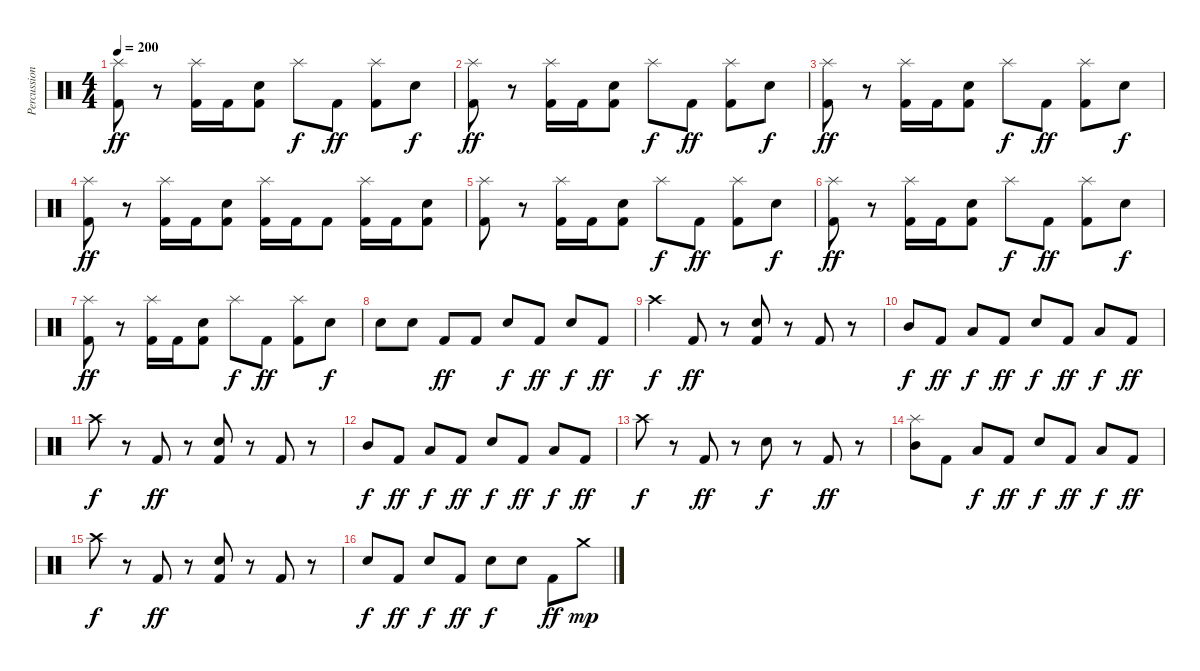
\track ("Percussion" "Percussion") {instrument percussion}
\staff {score}
\articulation defaults
\ts (4 4)
\tempo 200
\clef neutral
\ks c
("Splash (hit)" "Kick (hit) 2").8{dy ff} r.8 ("Splash (hit)" "Kick (hit) 2").16 "Kick (hit) 2".16 ("Electric Snare (hit)" "Kick (hit) 2").8 "Splash (hit)".8{dy f} "Kick (hit) 2".8{dy ff} ("Splash (hit)" "Kick (hit) 2").8 "Electric Snare (hit)".8{dy f} |
("Splash (hit)" "Kick (hit) 2").8{dy ff} r.8 ("Splash (hit)" "Kick (hit) 2").16 "Kick (hit) 2".16 ("Electric Snare (hit)" "Kick (hit) 2").8 "Splash (hit)".8{dy f} "Kick (hit) 2".8{dy ff} ("Splash (hit)" "Kick (hit) 2").8 "Electric Snare (hit)".8{dy f} |
("Splash (hit)" "Kick (hit) 2").8{dy ff} r.8 ("Splash (hit)" "Kick (hit) 2").16 "Kick (hit) 2".16 ("Electric Snare (hit)" "Kick (hit) 2").8 "Splash (hit)".8{dy f} "Kick (hit) 2".8{dy ff} ("Splash (hit)" "Kick (hit) 2").8 "Electric Snare (hit)".8{dy f} |
("Splash (hit)" "Kick (hit) 2").8{dy ff} r.8 ("Splash (hit)" "Kick (hit) 2").16 "Kick (hit) 2".16 ("Electric Snare (hit)" "Kick (hit) 2").8 ("Splash (hit)" "Kick (hit) 2").16 "Kick (hit) 2".16 "Kick (hit) 2".8 ("Splash (hit)" "Kick (hit) 2").16 "Kick (hit) 2".16 ("Electric Snare (hit)" "Kick (hit) 2").8 |
("Splash (hit)" "Kick (hit) 2").8 r.8 ("Splash (hit)" "Kick (hit) 2").16 "Kick (hit) 2".16 ("Electric Snare (hit)" "Kick (hit) 2").8 "Splash (hit)".8{dy f} "Kick (hit) 2".8{dy ff} ("Splash (hit)" "Kick (hit) 2").8 "Electric Snare (hit)".8{dy f} |
("Splash (hit)" "Kick (hit) 2").8{dy ff} r.8 ("Splash (hit)" "Kick (hit) 2").16 "Kick (hit) 2".16 ("Electric Snare (hit)" "Kick (hit) 2").8 "Splash (hit)".8{dy f} "Kick (hit) 2".8{dy ff} ("Splash (hit)" "Kick (hit) 2").8 "Electric Snare (hit)".8{dy f} |
("Splash (hit)" "Kick (hit) 2").8{dy ff} r.8 ("Splash (hit)" "Kick (hit) 2").16 "Kick (hit) 2".16 ("Electric Snare (hit)" "Kick (hit) 2").8 "Splash (hit)".8{dy f} "Kick (hit) 2".8{dy ff} ("Splash (hit)" "Kick (hit) 2").8 "Electric Snare (hit)".8{dy f} |
"Electric Snare (hit)".8 "Electric Snare (hit)".8 "Kick (hit) 2".8{dy ff} "Kick (hit) 2".8 "Electric Snare (hit)".8{dy f} "Kick (hit) 2".8{dy ff} "Electric Snare (hit)".8{dy f} "Kick (hit) 2".8{dy ff} |
"Crash high (hit)".4{dy f} "Kick (hit) 2".8{dy ff} r.8 ("Electric Snare (hit)" "Kick (hit) 2").8 r.8 "Kick (hit) 2".8 r.8 |
"Mid Tom (hit)".8{dy f} "Kick (hit) 2".8{dy ff} "Low Tom (hit)".8{dy f} "Kick (hit) 2".8{dy ff} "Electric Snare (hit)".8{dy f} "Kick (hit) 2".8{dy ff} "Low Tom (hit)".8{dy f} "Kick (hit) 2".8{dy ff} |
"Crash high (hit)".8{dy f} r.8 "Kick (hit) 2".8{dy ff} r.8 ("Electric Snare (hit)" "Kick (hit) 2").8 r.8 "Kick (hit) 2".8 r.8 |
"Mid Tom (hit)".8{dy f} "Kick (hit) 2".8{dy ff} "Low Tom (hit)".8{dy f} "Kick (hit) 2".8{dy ff} "Electric Snare (hit)".8{dy f} "Kick (hit) 2".8{dy ff} "Low Tom (hit)".8{dy f} "Kick (hit) 2".8{dy ff} |
"Crash high (hit)".8{dy f} r.8 "Kick (hit) 2".8{dy ff} r.8 "Electric Snare (hit)".8{dy f} r.8 "Kick (hit) 2".8{dy ff} r.8 |
("Splash (hit)" "Mid Tom (hit)").8 "Kick (hit) 2".8 "Low Tom (hit)".8{dy f} "Kick (hit) 2".8{dy ff} "Electric Snare (hit)".8{dy f} "Kick (hit) 2".8{dy ff} "Low Tom (hit)".8{dy f} "Kick (hit) 2".8{dy ff} |
"Crash high (hit)".8{dy f} r.8 "Kick (hit) 2".8{dy ff} r.8 ("Electric Snare (hit)" "Kick (hit) 2").8 r.8 "Kick (hit) 2".8 r.8 |
"Electric Snare (hit)".8{dy f} "Kick (hit) 2".8{dy ff} "Electric Snare (hit)".8{dy f} "Kick (hit) 2".8{dy ff} "Electric Snare (hit)".8{dy f} "Electric Snare (hit)".8 "Kick (hit) 2".8{dy ff} "Crash medium (hit)".8{dy mp}
